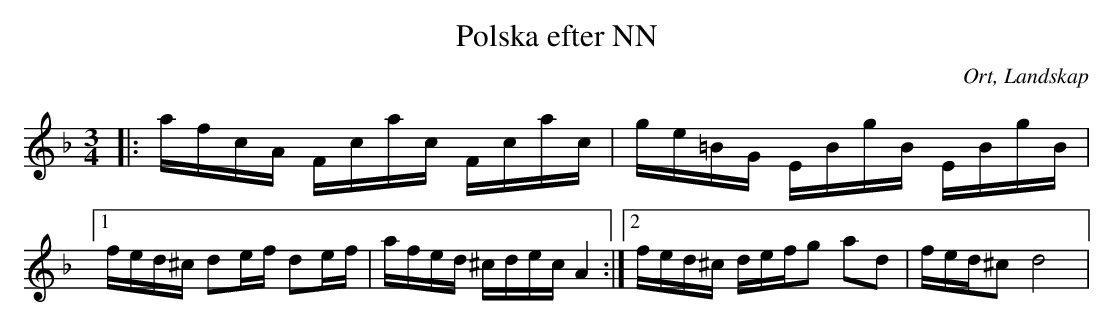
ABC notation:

X:1
T:Polska efter NN
O:Ort, Landskap
M:3/4
L:1/8
K:F
|:a/f/c/A/  F/c/a/c/ F/c/a/c/|g/e/=B/G/  E/B/g/B/  E/B/g/B/|1 f/e/d/^c/ de/f/ de/f/|a/f/e/d/ ^c/d/e/c/ A2:|2 f/e/d/^c/ d/e/f/g ad|f/e/d/^c d4|
